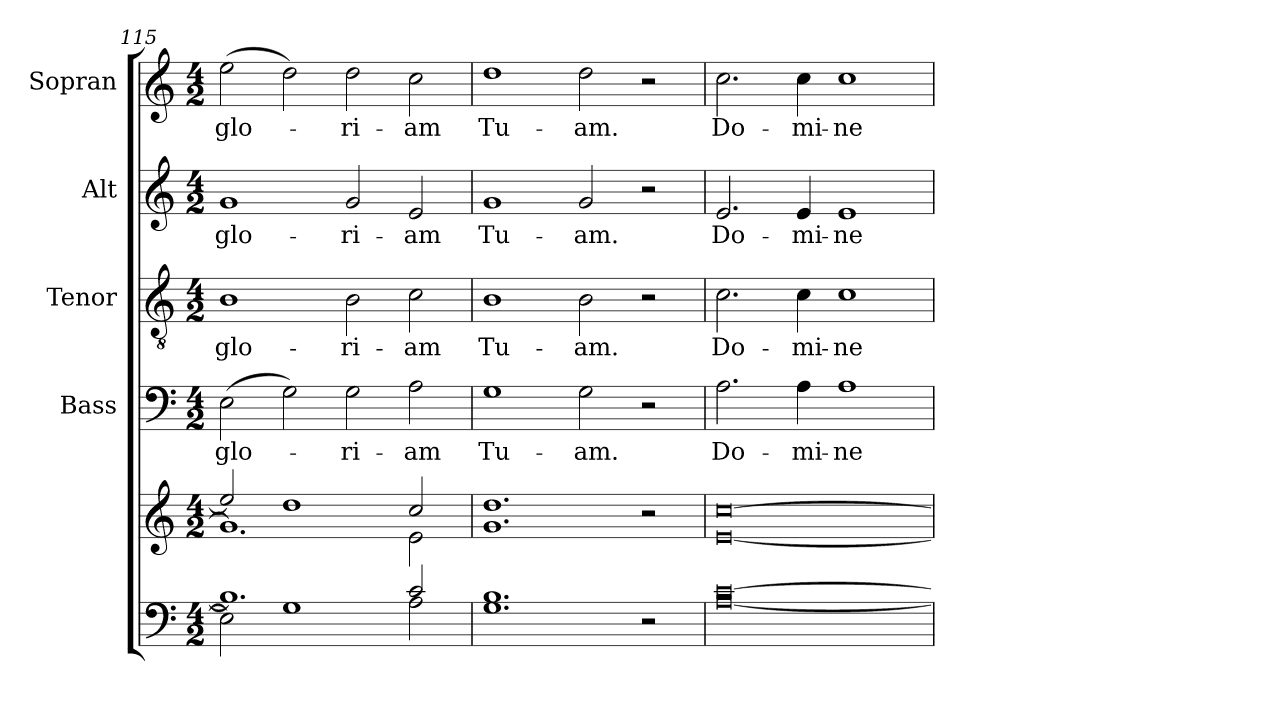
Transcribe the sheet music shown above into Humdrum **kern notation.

**kern	**kern	**kern	**text	**kern	**text	**kern	**text	**kern	**text
*part5	*part5	*part4	*part4	*part3	*part3	*part2	*part2	*part1	*part1
*staff6	*staff5	*staff4	*staff4	*staff3	*staff3	*staff2	*staff2	*staff1	*staff1
*	*	*I"Bass	*	*I"Tenor	*	*I"Alt	*	*I"Sopran	*
*	*	*I'B.	*	*I'T.	*	*I'A.	*	*I'S.	*
*clefF4	*clefG2	*clefF4	*	*clefGv2	*	*clefG2	*	*clefG2	*
*k[]	*k[]	*k[]	*	*k[]	*	*k[]	*	*k[]	*
*C:	*C:	*C:	*	*C:	*	*C:	*	*C:	*
*M4/2	*M4/2	*M4/2	*	*M4/2	*	*M4/2	*	*M4/2	*
=115	=115	=115	=115	=115	=115	=115	=115	=115	=115
*^	*^	*	*	*	*	*	*	*	*
!	!	!	!	!	!LO:LY:b	!	!LO:LY:b	!	!LO:LY:b	!	!LO:LY:b
1.B]	2E\]	2ee/]	1.g]	(>2E\	glo-	1B	glo-	1g	glo-	(>2ee\	glo-
.	1G	1dd	.	2G\)	.	.	.	.	.	2dd\)	.
!	!	!	!	!	!LO:LY:b	!	!LO:LY:b	!	!LO:LY:b	!	!LO:LY:b
.	.	.	.	2G\	-ri-	2B\	-ri-	2g/	-ri-	2dd\	-ri-
!	!	!	!	!	!LO:LY:b	!	!LO:LY:b	!	!LO:LY:b	!	!LO:LY:b
2c/	2A\	2cc/	2e\	2A\	-am	2c\	-am	2e/	-am	2cc\	-am
=116	=116	=116	=116	=116	=116	=116	=116	=116	=116	=116	=116
!	!	!	!	!	!LO:LY:b	!	!LO:LY:b	!	!LO:LY:b	!	!LO:LY:b
*v	*v	*	*	*	*	*	*	*	*	*	*
*	*v	*v	*	*	*	*	*	*	*	*
1.G 1.B	1.g 1.dd	1G	Tu-	1B	Tu-	1g	Tu-	1dd	Tu-
!	!	!	!LO:LY:b	!	!LO:LY:b	!	!LO:LY:b	!	!LO:LY:b
.	.	2G\	-am.	2B\	-am.	2g/	-am.	2dd\	-am.
2r	2r	2r	.	2r	.	2r	.	2r	.
=117	=117	=117	=117	=117	=117	=117	=117	=117	=117
!	!	!	!LO:LY:b	!	!LO:LY:b	!	!LO:LY:b	!	!LO:LY:b
[0A [0c	[0e [0cc	2.A\	Do-	2.c\	Do-	2.e/	Do-	2.cc\	Do-
!	!	!	!LO:LY:b	!	!LO:LY:b	!	!LO:LY:b	!	!LO:LY:b
.	.	4A\	-mi-	4c\	-mi-	4e/	-mi-	4cc\	-mi-
!	!	!	!LO:LY:b	!	!LO:LY:b	!	!LO:LY:b	!	!LO:LY:b
.	.	1A	-ne	1c	-ne	1e	-ne	1cc	-ne
=	=	=	=	=	=	=	=	=	=
*-	*-	*-	*-	*-	*-	*-	*-	*-	*-
